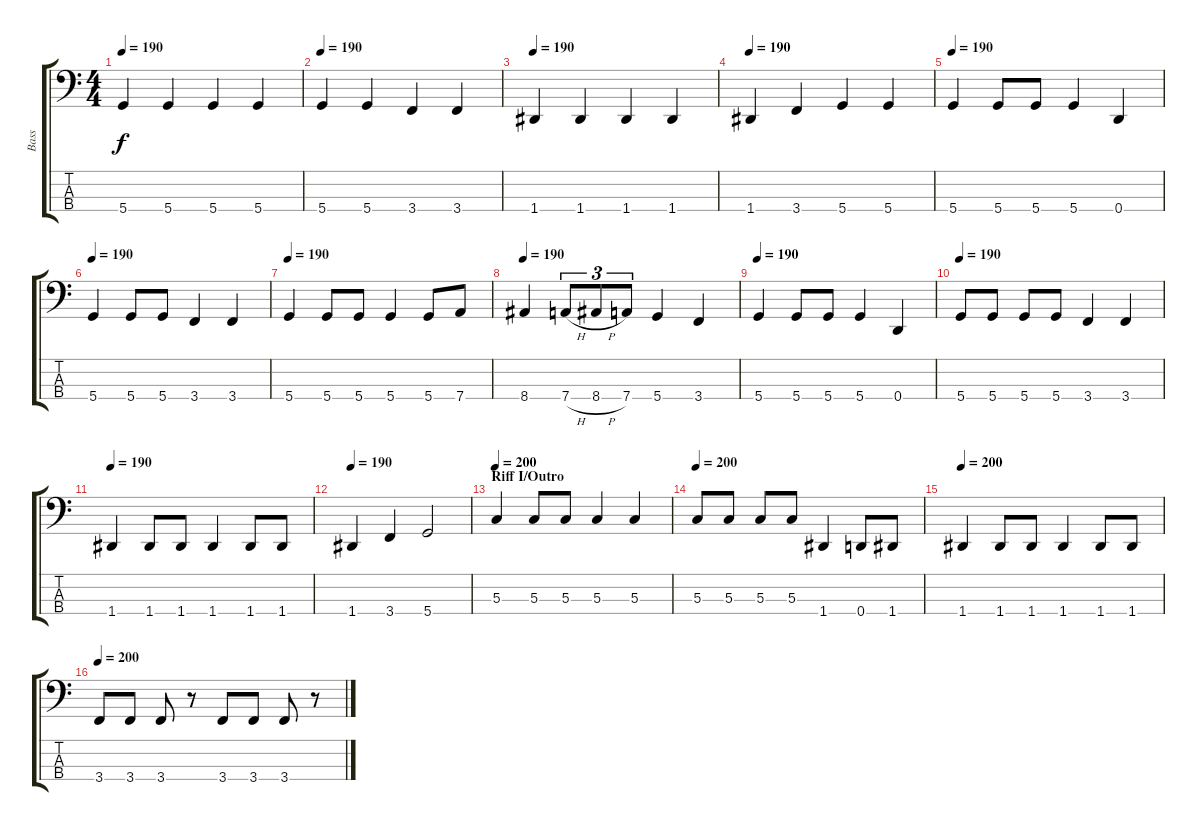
\track ("Bass" "Bass") {instrument electricbasspick}
\staff {score tabs}
\tuning (F2 C2 G1 D1) {hide}
\ts (4 4)
\tempo 190
\clef f4
\ks c
5.4.4{dy f} 5.4.4 5.4.4 5.4.4 |
\tempo 190
5.4.4 5.4.4 3.4.4 3.4.4 |
\tempo 190
1.4.4 1.4.4 1.4.4 1.4.4 |
\tempo 190
1.4.4 3.4.4 5.4.4 5.4.4 |
\tempo 190
5.4.4 5.4.8 5.4.8 5.4.4 0.4.4 |
\tempo 190
5.4.4 5.4.8 5.4.8 3.4.4 3.4.4 |
\tempo 190
5.4.4 5.4.8 5.4.8 5.4.4 5.4.8 7.4.8 |
\tempo 190
8.4.4 7.4{h}.8{tu (3 2)} 8.4{h}.8{tu (3 2)} 7.4.8{tu (3 2)} 5.4.4 3.4.4 |
\tempo 190
5.4.4 5.4.8 5.4.8 5.4.4 0.4.4 |
\tempo 190
5.4.8 5.4.8 5.4.8 5.4.8 3.4.4 3.4.4 |
\tempo 190
1.4.4 1.4.8 1.4.8 1.4.4 1.4.8 1.4.8 |
\tempo 190
1.4.4 3.4.4 5.4.2 |
\section ("" "Riff I/Outro")
\tempo 200
5.3.4 5.3.8 5.3.8 5.3.4 5.3.4 |
\tempo 200
5.3.8 5.3.8 5.3.8 5.3.8 1.4.4 0.4.8 1.4.8 |
\tempo 200
1.4.4 1.4.8 1.4.8 1.4.4 1.4.8 1.4.8 |
\tempo 200
3.4.8 3.4.8 3.4.8 r.8 3.4.8 3.4.8 3.4.8 r.8
